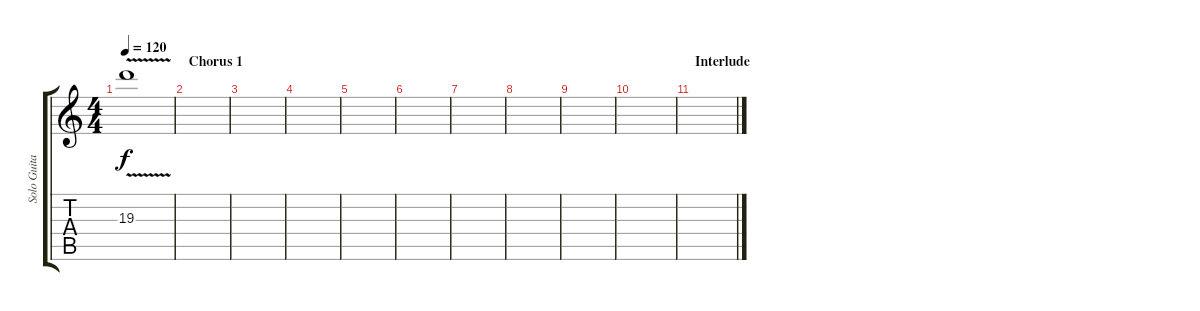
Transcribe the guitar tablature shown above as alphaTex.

\track ("Solo Guitar" "Solo Guita") {instrument distortionguitar}
\staff {score tabs}
\tuning (E4 B3 G3 D3 A2 E2) {hide}
\ts (4 4)
\tempo 120
\clef g2
\ks c
19.3{v}.1{dy f} |
\section ("" "Chorus 1")
|
|
|
|
|
|
|
|
|
\section ("" "Interlude")
